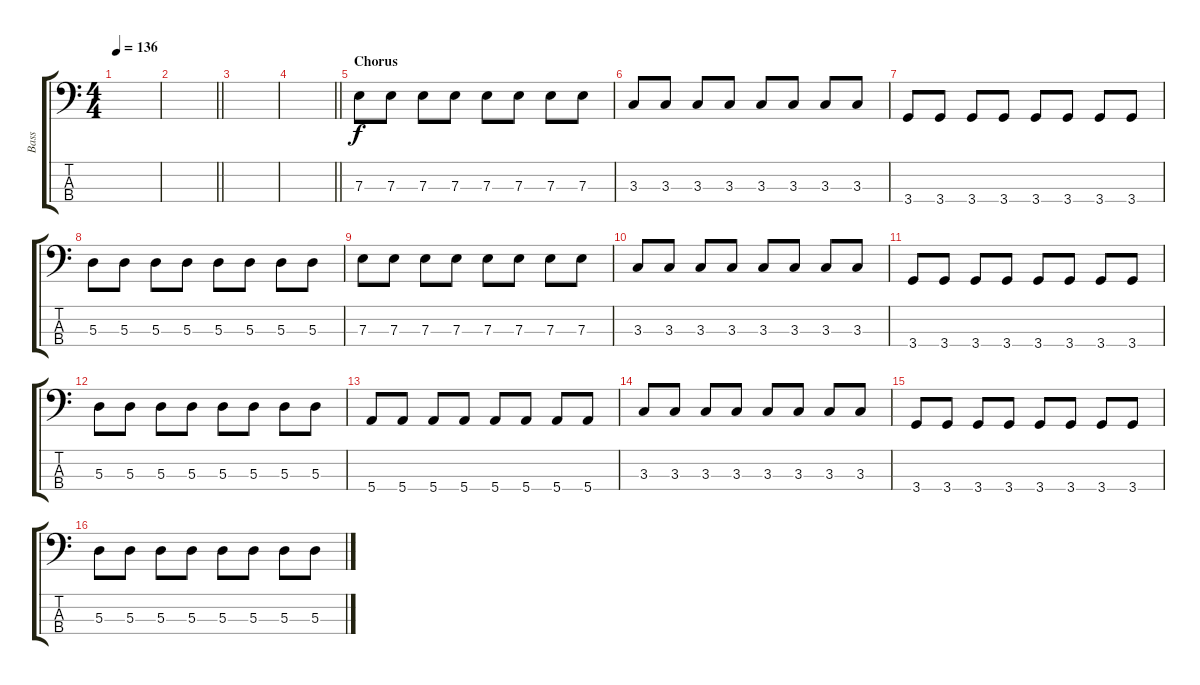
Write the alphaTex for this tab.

\track ("Bass" "Bass") {instrument electricbassfinger}
\staff {score tabs}
\tuning (G2 D2 A1 E1) {hide}
\ts (4 4)
\tempo 136
\clef f4
\ks c
|
\barLineRight lightlight
|
|
\barLineRight lightlight
|
\section ("" "Chorus")
7.3.8 7.3.8 7.3.8 7.3.8 7.3.8 7.3.8 7.3.8 7.3.8 |
3.3.8 3.3.8 3.3.8 3.3.8 3.3.8 3.3.8 3.3.8 3.3.8 |
3.4.8 3.4.8 3.4.8 3.4.8 3.4.8 3.4.8 3.4.8 3.4.8 |
5.3.8 5.3.8 5.3.8 5.3.8 5.3.8 5.3.8 5.3.8 5.3.8 |
7.3.8 7.3.8 7.3.8 7.3.8 7.3.8 7.3.8 7.3.8 7.3.8 |
3.3.8 3.3.8 3.3.8 3.3.8 3.3.8 3.3.8 3.3.8 3.3.8 |
3.4.8 3.4.8 3.4.8 3.4.8 3.4.8 3.4.8 3.4.8 3.4.8 |
5.3.8 5.3.8 5.3.8 5.3.8 5.3.8 5.3.8 5.3.8 5.3.8 |
5.4.8 5.4.8 5.4.8 5.4.8 5.4.8 5.4.8 5.4.8 5.4.8 |
3.3.8 3.3.8 3.3.8 3.3.8 3.3.8 3.3.8 3.3.8 3.3.8 |
3.4.8 3.4.8 3.4.8 3.4.8 3.4.8 3.4.8 3.4.8 3.4.8 |
5.3.8 5.3.8 5.3.8 5.3.8 5.3.8 5.3.8 5.3.8 5.3.8
